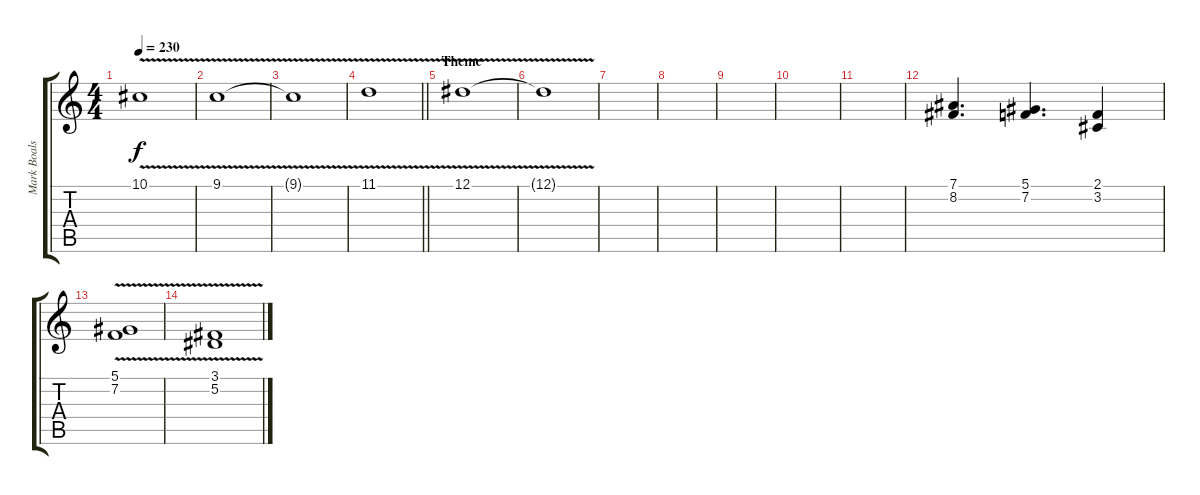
\track ("Mark Boals" "Mark Boals") {instrument lead2sawtooth}
\staff {score tabs}
\tuning (Eb4 Bb3 Gb3 Db3 Ab2 Eb2) {hide}
\ts (4 4)
\tempo 230
\clef g2
\ks c
10.1{v}.1{dy f} |
9.1{v}.1 |
9.1{t}.1 |
\barLineRight lightlight
11.1{v}.1 |
\section ("" "Theme")
12.1{v}.1 |
12.1{t}.1 |
|
|
|
|
|
(7.1 8.2).4{d} (5.1 7.2).4{d} (2.1 3.2).4 |
(5.1 7.2{v}).1 |
(3.1 5.2{v}).1
